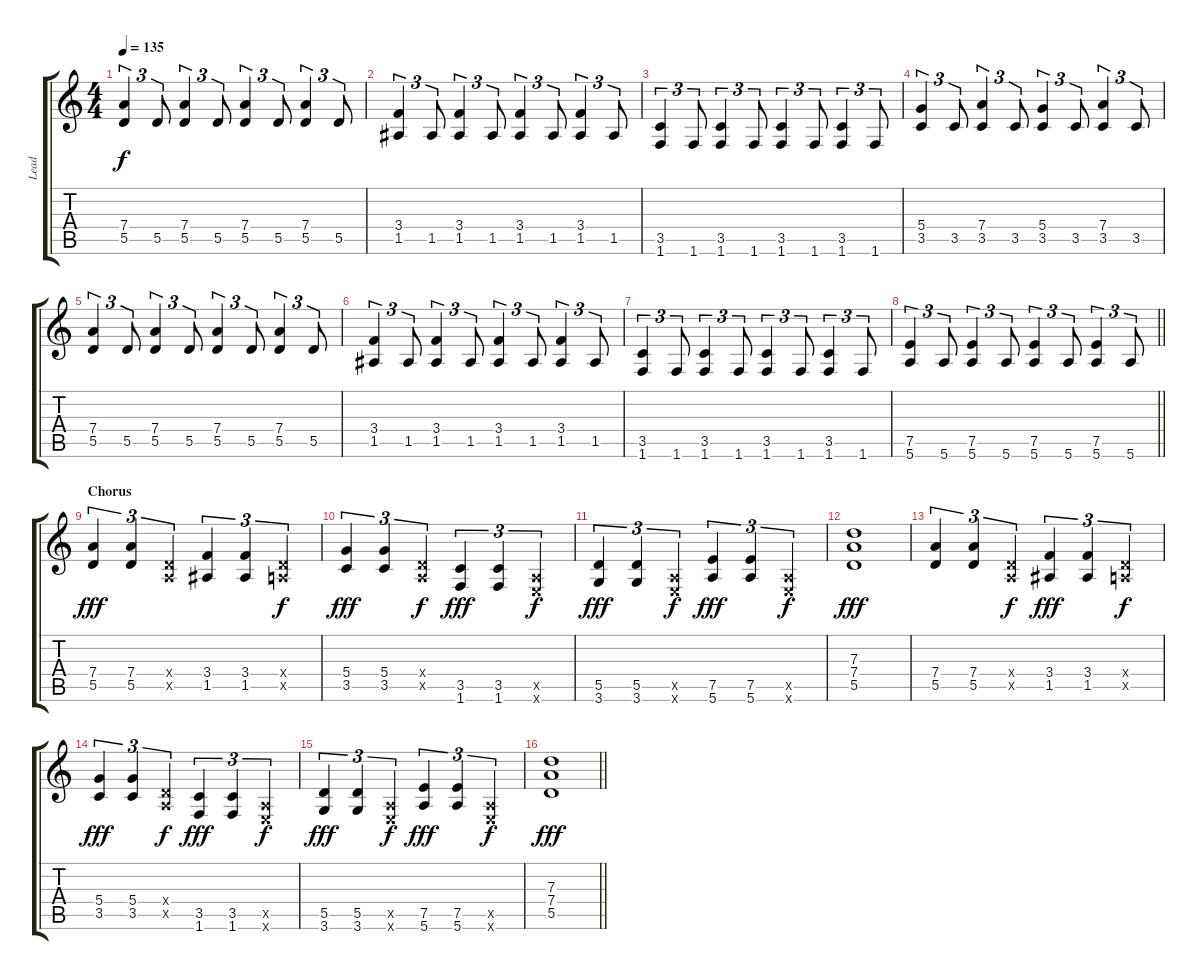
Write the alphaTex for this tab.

\track ("Lead" "Lead") {instrument distortionguitar}
\staff {score tabs}
\tuning (E4 B3 G3 D3 A2 E2) {hide}
\ts (4 4)
\tempo 135
\clef g2
\ks c
(7.4 5.5).4{tu (3 2) dy f} 5.5.8{tu (3 2)} (7.4 5.5).4{tu (3 2)} 5.5.8{tu (3 2)} (7.4 5.5).4{tu (3 2)} 5.5.8{tu (3 2)} (7.4 5.5).4{tu (3 2)} 5.5.8{tu (3 2)} |
(3.4 1.5).4{tu (3 2)} 1.5.8{tu (3 2)} (3.4 1.5).4{tu (3 2)} 1.5.8{tu (3 2)} (3.4 1.5).4{tu (3 2)} 1.5.8{tu (3 2)} (3.4 1.5).4{tu (3 2)} 1.5.8{tu (3 2)} |
(3.5 1.6).4{tu (3 2)} 1.6.8{tu (3 2)} (3.5 1.6).4{tu (3 2)} 1.6.8{tu (3 2)} (3.5 1.6).4{tu (3 2)} 1.6.8{tu (3 2)} (3.5 1.6).4{tu (3 2)} 1.6.8{tu (3 2)} |
(5.4 3.5).4{tu (3 2)} 3.5.8{tu (3 2)} (7.4 3.5).4{tu (3 2)} 3.5.8{tu (3 2)} (5.4 3.5).4{tu (3 2)} 3.5.8{tu (3 2)} (7.4 3.5).4{tu (3 2)} 3.5.8{tu (3 2)} |
(7.4 5.5).4{tu (3 2)} 5.5.8{tu (3 2)} (7.4 5.5).4{tu (3 2)} 5.5.8{tu (3 2)} (7.4 5.5).4{tu (3 2)} 5.5.8{tu (3 2)} (7.4 5.5).4{tu (3 2)} 5.5.8{tu (3 2)} |
(3.4 1.5).4{tu (3 2)} 1.5.8{tu (3 2)} (3.4 1.5).4{tu (3 2)} 1.5.8{tu (3 2)} (3.4 1.5).4{tu (3 2)} 1.5.8{tu (3 2)} (3.4 1.5).4{tu (3 2)} 1.5.8{tu (3 2)} |
(3.5 1.6).4{tu (3 2)} 1.6.8{tu (3 2)} (3.5 1.6).4{tu (3 2)} 1.6.8{tu (3 2)} (3.5 1.6).4{tu (3 2)} 1.6.8{tu (3 2)} (3.5 1.6).4{tu (3 2)} 1.6.8{tu (3 2)} |
\barLineRight lightlight
(7.5 5.6).4{tu (3 2)} 5.6.8{tu (3 2)} (7.5 5.6).4{tu (3 2)} 5.6.8{tu (3 2)} (7.5 5.6).4{tu (3 2)} 5.6.8{tu (3 2)} (7.5 5.6).4{tu (3 2)} 5.6.8{tu (3 2)} |
\section ("" "Chorus")
(7.4 5.5).4{tu (3 2) dy fff} (7.4 5.5).4{tu (3 2)} (0.4{x} 0.5{x}).4{tu (3 2)} (3.4 1.5).4{tu (3 2)} (3.4 1.5).4{tu (3 2)} (0.4{x} 0.5{x}).4{tu (3 2) dy f} |
(5.4 3.5).4{tu (3 2) dy fff} (5.4 3.5).4{tu (3 2)} (0.4{x} 0.5{x}).4{tu (3 2) dy f} (3.5 1.6).4{tu (3 2) dy fff} (3.5 1.6).4{tu (3 2)} (0.5{x} 0.6{x}).4{tu (3 2) dy f} |
(5.5 3.6).4{tu (3 2) dy fff} (5.5 3.6).4{tu (3 2)} (0.5{x} 0.6{x}).4{tu (3 2) dy f} (7.5 5.6).4{tu (3 2) dy fff} (7.5 5.6).4{tu (3 2)} (0.5{x} 0.6{x}).4{tu (3 2) dy f} |
(7.3 7.4 5.5).1{dy fff} |
(7.4 5.5).4{tu (3 2)} (7.4 5.5).4{tu (3 2)} (0.4{x} 0.5{x}).4{tu (3 2) dy f} (3.4 1.5).4{tu (3 2) dy fff} (3.4 1.5).4{tu (3 2)} (0.4{x} 0.5{x}).4{tu (3 2) dy f} |
(5.4 3.5).4{tu (3 2) dy fff} (5.4 3.5).4{tu (3 2)} (0.4{x} 0.5{x}).4{tu (3 2) dy f} (3.5 1.6).4{tu (3 2) dy fff} (3.5 1.6).4{tu (3 2)} (0.5{x} 0.6{x}).4{tu (3 2) dy f} |
(5.5 3.6).4{tu (3 2) dy fff} (5.5 3.6).4{tu (3 2)} (0.5{x} 0.6{x}).4{tu (3 2) dy f} (7.5 5.6).4{tu (3 2) dy fff} (7.5 5.6).4{tu (3 2)} (0.5{x} 0.6{x}).4{tu (3 2) dy f} |
\barLineRight lightlight
(7.3 7.4 5.5).1{dy fff}
